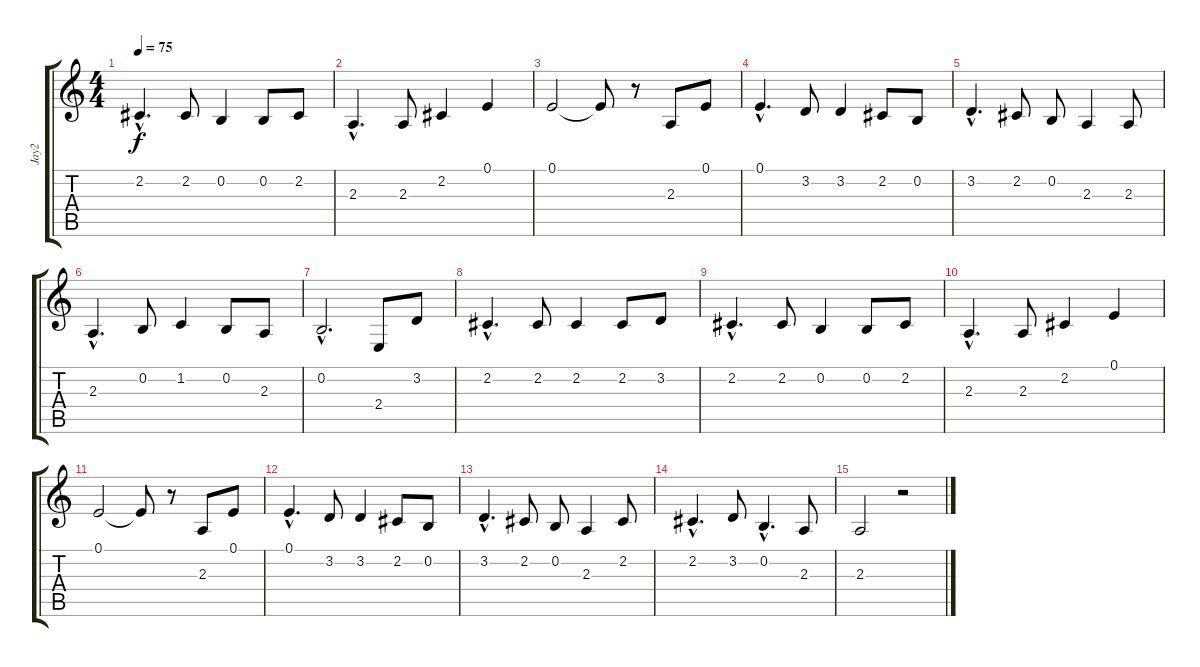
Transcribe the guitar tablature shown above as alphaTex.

\track ("Jay2" "Jay2") {instrument voiceoohs}
\staff {score tabs}
\tuning (E4 B3 G3 D3 A2 E2) {hide}
\ts (4 4)
\tempo 75
\clef g2
\ks c
2.2{hac}.4{d dy f} 2.2.8 0.2.4 0.2.8 2.2.8 |
2.3{hac}.4{d} 2.3.8 2.2.4 0.1.4 |
0.1.2 0.1{t}.8 r.8 2.3.8 0.1.8 |
0.1{hac}.4{d} 3.2.8 3.2.4 2.2.8 0.2.8 |
3.2{hac}.4{d} 2.2.8 0.2.8 2.3.4 2.3.8 |
2.3{hac}.4{d} 0.2.8 1.2.4 0.2.8 2.3.8 |
0.2{hac}.2{d} 2.4.8 3.2.8 |
2.2{hac}.4{d} 2.2.8 2.2.4 2.2.8 3.2.8 |
2.2{hac}.4{d} 2.2.8 0.2.4 0.2.8 2.2.8 |
2.3{hac}.4{d} 2.3.8 2.2.4 0.1.4 |
0.1.2 0.1{t}.8 r.8 2.3.8 0.1.8 |
0.1{hac}.4{d} 3.2.8 3.2.4 2.2.8 0.2.8 |
3.2{hac}.4{d} 2.2.8 0.2.8 2.3.4 2.2.8 |
2.2{hac}.4{d} 3.2.8 0.2{hac}.4{d} 2.3.8 |
2.3.2 r.2
